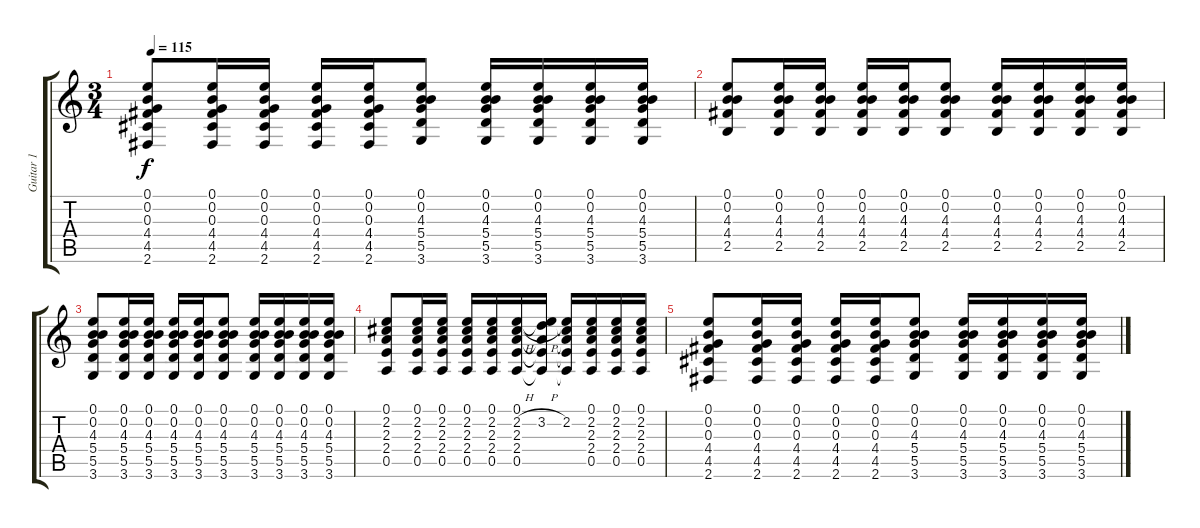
\track ("Guitar 1" "Guitar 1") {instrument acousticguitarsteel}
\staff {score tabs}
\tuning (E4 B3 G3 D3 A2 E2) {hide}
\ts (3 4)
\tempo 115
\clef g2
\ks c
(0.1 0.2 0.3 4.4 4.5 2.6).8{dy f} (0.1 0.2 0.3 4.4 4.5 2.6).16 (0.1 0.2 0.3 4.4 4.5 2.6).16 (0.1 0.2 0.3 4.4 4.5 2.6).16 (0.1 0.2 0.3 4.4 4.5 2.6).16 (0.1 0.2 4.3 5.4 5.5 3.6).8 (0.1 0.2 4.3 5.4 5.5 3.6).16 (0.1 0.2 4.3 5.4 5.5 3.6).16 (0.1 0.2 4.3 5.4 5.5 3.6).16 (0.1 0.2 4.3 5.4 5.5 3.6).16 |
(0.1 0.2 4.3 4.4 2.5).8 (0.1 0.2 4.3 4.4 2.5).16 (0.1 0.2 4.3 4.4 2.5).16 (0.1 0.2 4.3 4.4 2.5).16 (0.1 0.2 4.3 4.4 2.5).16 (0.1 0.2 4.3 4.4 2.5).8 (0.1 0.2 4.3 4.4 2.5).16 (0.1 0.2 4.3 4.4 2.5).16 (0.1 0.2 4.3 4.4 2.5).16 (0.1 0.2 4.3 4.4 2.5).16 |
(0.1 0.2 4.3 5.4 5.5 3.6).8 (0.1 0.2 4.3 5.4 5.5 3.6).16 (0.1 0.2 4.3 5.4 5.5 3.6).16 (0.1 0.2 4.3 5.4 5.5 3.6).16 (0.1 0.2 4.3 5.4 5.5 3.6).16 (0.1 0.2 4.3 5.4 5.5 3.6).8 (0.1 0.2 4.3 5.4 5.5 3.6).16 (0.1 0.2 4.3 5.4 5.5 3.6).16 (0.1 0.2 4.3 5.4 5.5 3.6).16 (0.1 0.2 4.3 5.4 5.5 3.6).16 |
(0.1 2.2 2.3 2.4 0.5).8 (0.1 2.2 2.3 2.4 0.5).16 (0.1 2.2 2.3 2.4 0.5).16 (0.1 2.2 2.3 2.4 0.5).16 (0.1 2.2 2.3 2.4 0.5).16 (0.1 2.2{h} 2.3 2.4 0.5).16 (0.1{t} 3.2{h} 2.3{t} 2.4{t} 0.5{t}).16 (0.1{t} 2.2 2.3{t} 2.4{t} 0.5{t}).16 (0.1 2.2 2.3 2.4 0.5).16 (0.1 2.2 2.3 2.4 0.5).16 (0.1 2.2 2.3 2.4 0.5).16 |
(0.1 0.2 0.3 4.4 4.5 2.6).8 (0.1 0.2 0.3 4.4 4.5 2.6).16 (0.1 0.2 0.3 4.4 4.5 2.6).16 (0.1 0.2 0.3 4.4 4.5 2.6).16 (0.1 0.2 0.3 4.4 4.5 2.6).16 (0.1 0.2 4.3 5.4 5.5 3.6).8 (0.1 0.2 4.3 5.4 5.5 3.6).16 (0.1 0.2 4.3 5.4 5.5 3.6).16 (0.1 0.2 4.3 5.4 5.5 3.6).16 (0.1 0.2 4.3 5.4 5.5 3.6).16
